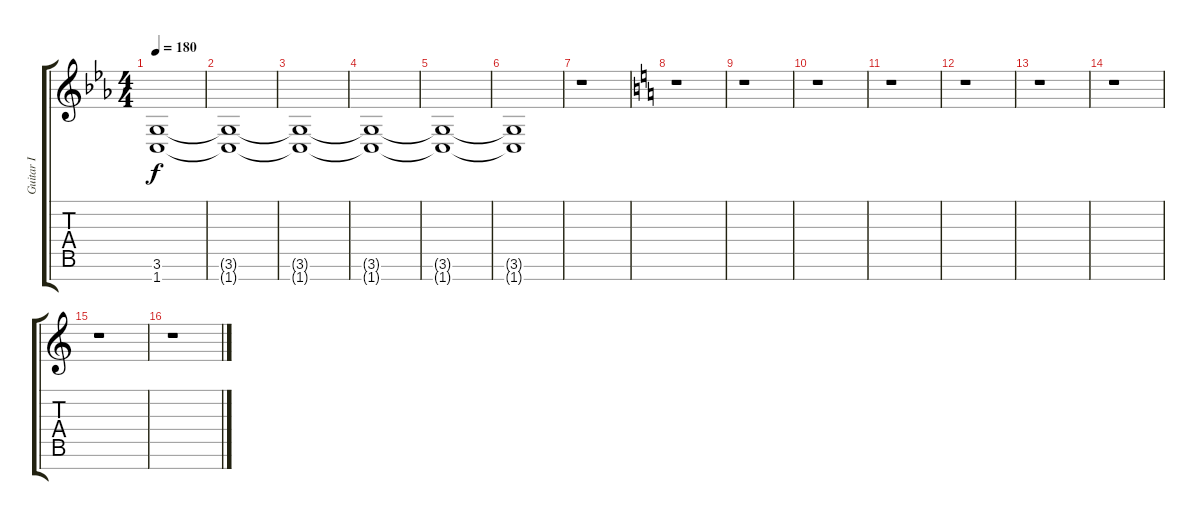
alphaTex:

\track ("Guitar I" "Guitar I") {instrument distortionguitar}
\staff {score tabs}
\tuning (E4 B3 G3 D3 A2 E2 B1) {hide}
\ts (4 4)
\tempo 180
\clef g2
\ks cminor
(3.6{t} 1.7{t}).1{dy f} |
(3.6{t} 1.7{t}).1 |
(3.6{t} 1.7{t}).1{volume 0} |
(3.6{t} 1.7{t}).1 |
(3.6{t} 1.7{t}).1 |
(3.6{t} 1.7{t}).1 |
r.1 |
\ks c
r.1 |
r.1 |
r.1 |
r.1 |
r.1 |
r.1 |
r.1 |
r.1 |
r.1
